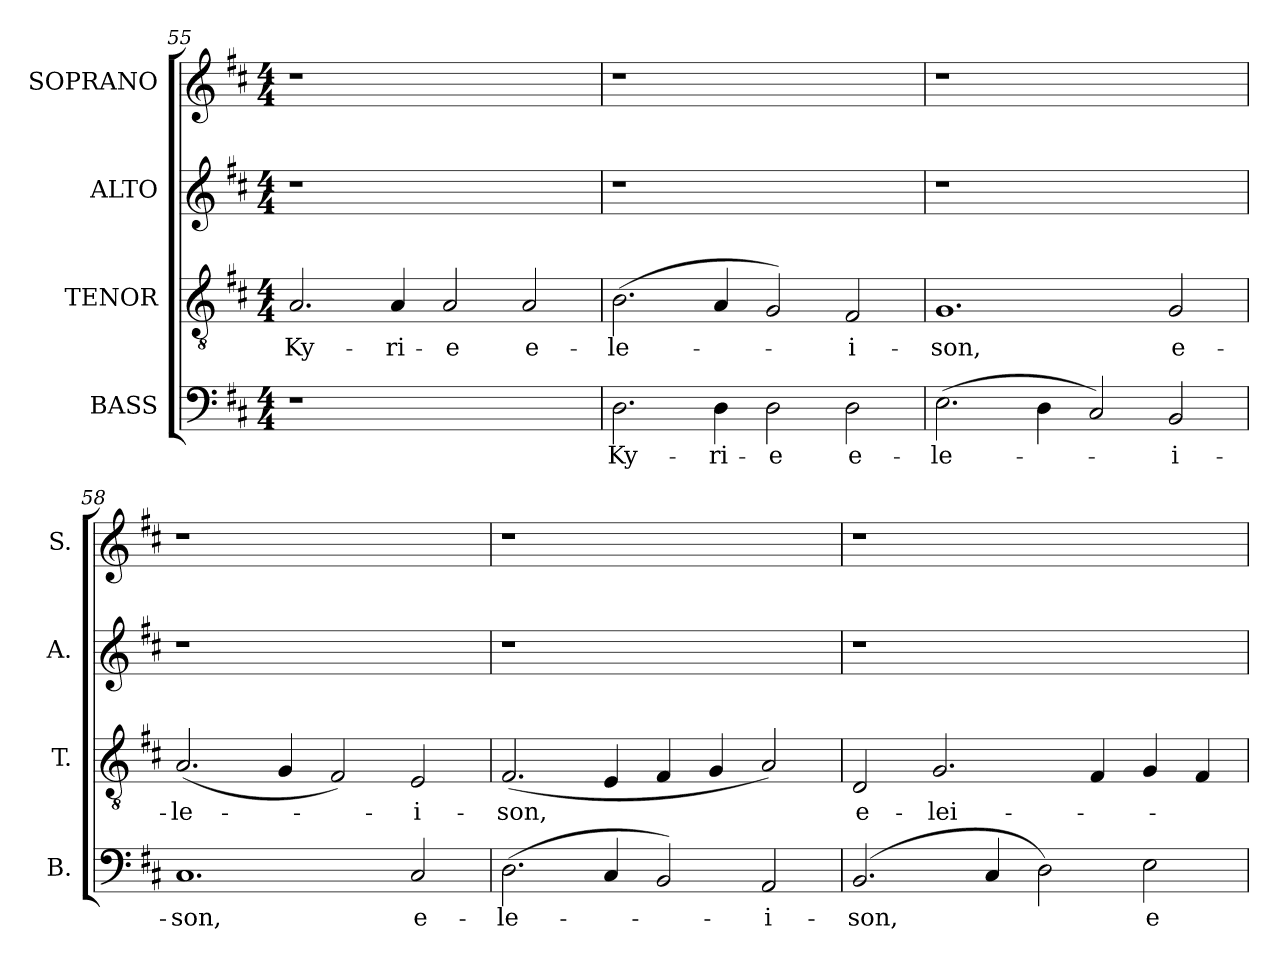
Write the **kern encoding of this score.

**kern	**text	**kern	**text	**kern	**kern
*part4	*part4	*part3	*part3	*part2	*part1
*staff4	*staff4	*staff3	*staff3	*staff2	*staff1
*I"BASS	*	*I"TENOR	*	*I"ALTO	*I"SOPRANO
*I'B.	*	*I'T.	*	*I'A.	*I'S.
!!LO:LB:g=z
*clefF4	*	*clefGv2	*	*clefG2	*clefG2
*	*	*ITrd7c12	*	*	*
*k[f#c#]	*	*k[f#c#]	*	*k[f#c#]	*k[f#c#]
*D:	*	*D:	*	*D:	*D:
*M4/4	*	*M4/4	*	*M4/4	*M4/4
*MM184	*	*MM184	*	*MM184	*MM184
=55	=55	=55	=55	=55	=55
!LO:N:vis=1	!	!	!	!	!
!	!	!	!LO:LY:b:color=#000000	!LO:N:vis=1	!LO:N:vis=1
1r	.	2.AAi/	Ky-	1r	1r
!	!	!	!LO:LY:b:color=#000000	!	!
.	.	4AAi/	-ri-	.	.
!	!	!	!LO:LY:b:color=#000000	!	!
1ryy	.	2AAi/	-e	1ryy	1ryy
!	!	!	!LO:LY:b:color=#000000	!	!
.	.	2AAi/	e-	.	.
=56	=56	=56	=56	=56	=56
!	!LO:LY:b:color=#000000	!	!	!	!
!	!	!	!LO:LY:b:color=#000000	!LO:N:vis=1	!LO:N:vis=1
2.Di\	Ky-	(2.BBi\	-le-	1r	1r
!	!LO:LY:b:color=#000000	!	!	!	!
4Di\	-ri-	4AAi/	.	.	.
!	!LO:LY:b:color=#000000	!	!	!	!
2Di\	-e	2GGi/)	.	1ryy	1ryy
!	!LO:LY:b:color=#000000	!	!	!	!
!	!	!	!LO:LY:b:color=#000000	!	!
2Di\	e-	2FF#i/	-i-	.	.
=57	=57	=57	=57	=57	=57
!	!LO:LY:b:color=#000000	!	!	!	!
!	!	!	!LO:LY:b:color=#000000	!LO:N:vis=1	!LO:N:vis=1
(2.Ei\	-le-	1.GGi	-son,	1r	1r
4Di\	.	.	.	.	.
2C#i/)	.	.	.	1ryy	1ryy
!	!LO:LY:b:color=#000000	!	!	!	!
!	!	!	!LO:LY:b:color=#000000	!	!
2BBi/	-i-	2GGi/	e-	.	.
=58	=58	=58	=58	=58	=58
!	!LO:LY:b:color=#000000	!	!	!	!
!	!	!	!LO:LY:b:color=#000000	!LO:N:vis=1	!LO:N:vis=1
1.C#i	-son,	(2.AAi/	-le-	1r	1r
.	.	4GGi/	.	.	.
.	.	2FF#i/)	.	1ryy	1ryy
!	!LO:LY:b:color=#000000	!	!	!	!
!	!	!	!LO:LY:b:color=#000000	!	!
2C#i/	e-	2EEi/	-i-	.	.
=59	=59	=59	=59	=59	=59
!	!LO:LY:b:color=#000000	!	!	!	!
!	!	!	!LO:LY:b:color=#000000	!LO:N:vis=1	!LO:N:vis=1
(2.Di\	-le-	(2.FF#i/	-son,	1r	1r
4C#i/	.	4EEi/	.	.	.
2BBi/)	.	4FF#i/	.	1ryy	1ryy
.	.	4GGi/	.	.	.
!	!LO:LY:b:color=#000000	!	!	!	!
2AAi/	-i-	2AAi/)	.	.	.
=60	=60	=60	=60	=60	=60
!	!LO:LY:b:color=#000000	!	!	!	!
!	!	!	!LO:LY:b:color=#000000	!LO:N:vis=1	!LO:N:vis=1
(2.BBi/	-son,	2DDi/	e-	1r	1r
!	!	!	!LO:LY:b:color=#000000	!	!
.	.	2.GGi/	-lei-	.	.
4C#i/	.	.	.	.	.
2Di\)	.	.	.	1ryy	1ryy
.	.	4FF#i/	.	.	.
!	!LO:LY:b:color=#000000	!	!	!	!
2Ei\	e-	4GGi/	.	.	.
.	.	4FF#i/	.	.	.
=	=	=	=	=	=
*-	*-	*-	*-	*-	*-
